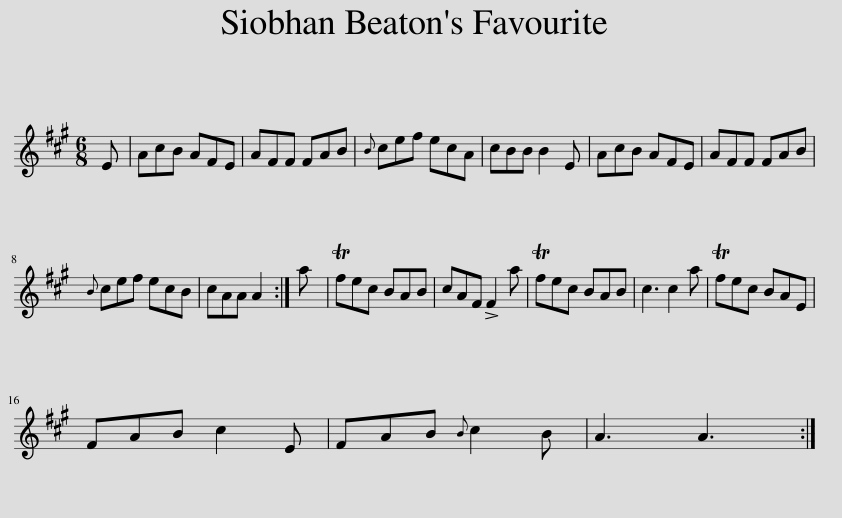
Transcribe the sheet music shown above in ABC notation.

X:1
L:1/8
M:6/8
I:linebreak $
K:A
V:1 treble
V:1
 E | AcB AFE | AFF FAB |{B} cef ecA | cBB B2 E | %5
 AcB AFE | AFF FAB |${B} cef ecB | cAA A2 :| a | %10
 Tfec BAB | cAF !>!F2 a | Tfec BAB | c3 c2 a | Tfec BAE |$ %15
 FAB c2 E | FAB{B} c2 B | A3 A3 :| %18
